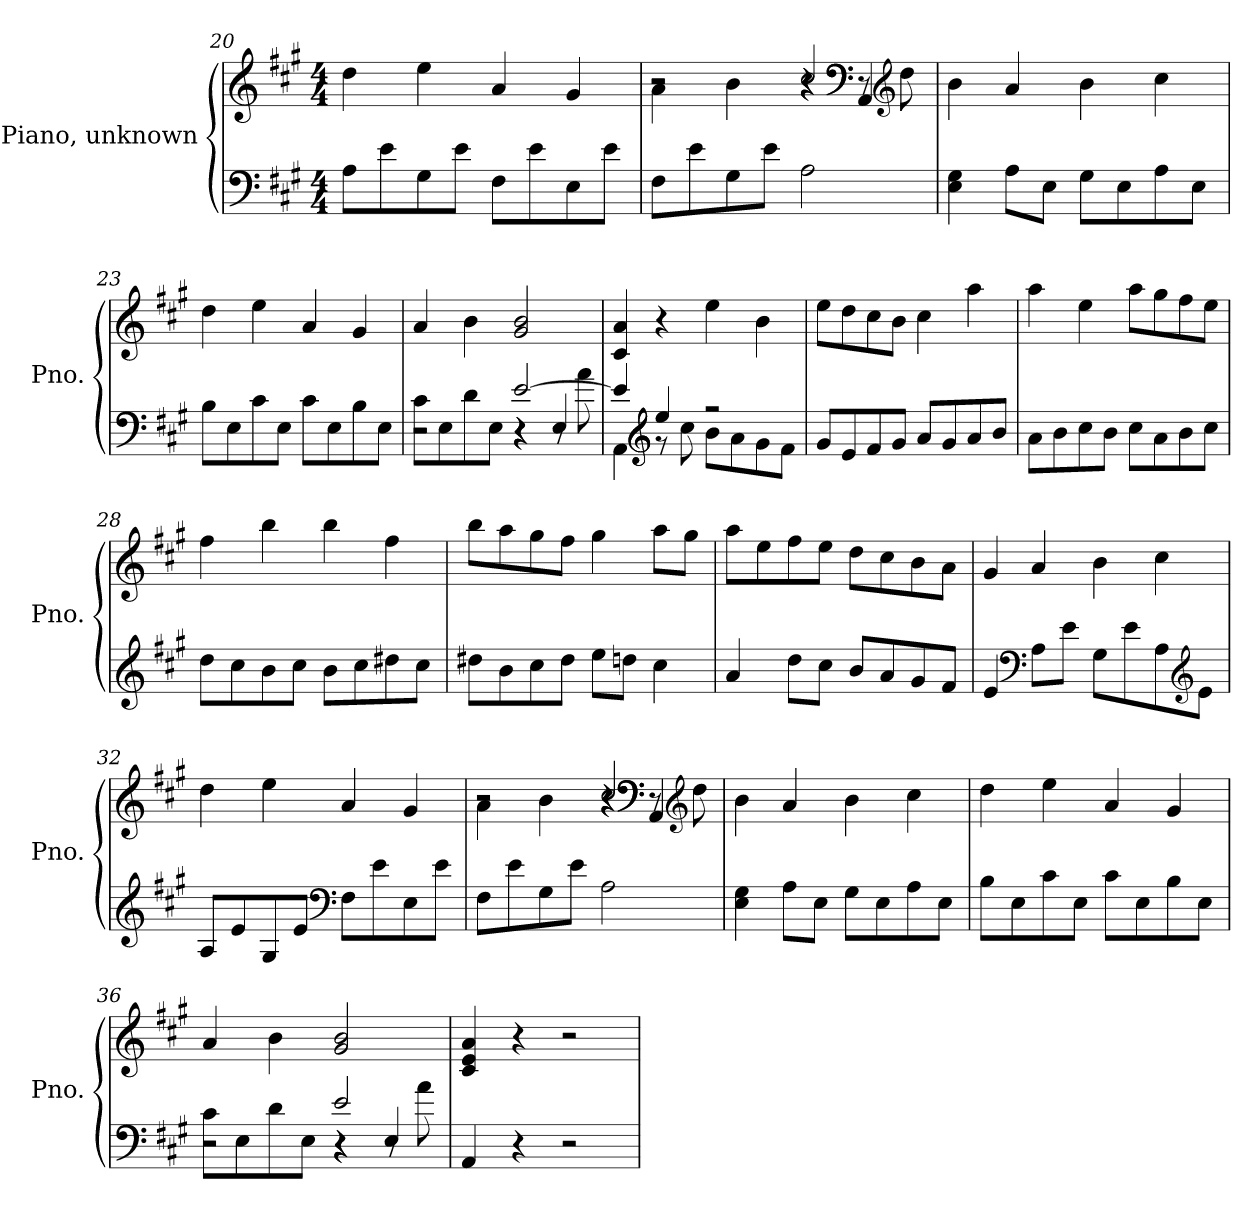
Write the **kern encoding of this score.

**kern	**kern
*part1	*part1
*staff2	*staff1
*I"Piano, unknown	*
*I'Pno.	*
*clefF4	*clefG2
*k[f#c#g#]	*k[f#c#g#]
*M4/4	*M4/4
=20	=20
8A\L	4dd\
8e\	.
8G#\	4ee\
8e\J	.
8F#\L	4a/
8e\	.
8E\	4g#/
8e\J	.
!!LO:LB:g=z
=21	=21
*	*^
*	*	*^
8F#\L	2r	4a\	2r
8e\	.	.	.
8G#\	.	4b\	.
8e\J	.	.	.
2A\	2cc#/	4r	4r
*	*clefF4	*	*
.	.	8r	4AA/
*	*clefG2	*	*
.	.	8dd\	.
*	*v	*v	*v
=22	=22
4E\ 4G#\	4b\
8A\L	4a/
8E\J	.
8G#\L	4b\
8E\	.
8A\	4cc#\
8E\J	.
=23	=23
8B\L	4dd\
8E\	.
8c#\	4ee\
8E\J	.
8c#\L	4a/
8E\	.
8B\	4g#/
8E\J	.
=24	=24
*^	*
*	*^	*
2r	8c#\L	2r	4a/
.	8E\	.	.
.	8d\	.	4b\
.	8E\J	.	.
[2e/	4r	4r	2g#/ 2b/
.	8r	4E/	.
.	8a\	.	.
*	*v	*v	*
!!LO:PB:g=z
=25	=25	=25
4e/]	4AA\	4c#/ 4a/
*clefG2	*	*
4ee/	8r	4r
.	8cc#\	.
2r	8b\L	4ee\
.	8a\	.
.	8g#\	4b\
.	8f#\J	.
*v	*v	*
=26	=26
8g#/L	8ee\L
8e/	8dd\
8f#/	8cc#\
8g#/J	8b\J
8a/L	4cc#\
8g#/	.
8a/	4aa\
8b/J	.
=27	=27
8a\L	4aa\
8b\	.
8cc#\	4ee\
8b\J	.
8cc#\L	8aa\L
8a\	8gg#\
8b\	8ff#\
8cc#\J	8ee\J
=28	=28
8dd\L	4ff#\
8cc#\	.
8b\	4bb\
8cc#\J	.
8b\L	4bb\
8cc#\	.
8dd#X\	4ff#\
8cc#\J	.
!!LO:LB:g=z
=29	=29
8dd#X\L	8bb\L
8b\	8aa\
8cc#\	8gg#\
8dd#\J	8ff#\J
8ee\L	4gg#\
8ddn\J	.
4cc#\	8aa\L
.	8gg#\J
=30	=30
4a/	8aa\L
.	8ee\
8dd\L	8ff#\
8cc#\J	8ee\J
8b/L	8dd\L
8a/	8cc#\
8g#/	8b\
8f#/J	8a\J
=31	=31
4e/	4g#/
*clefF4	*
8A\L	4a/
8e\J	.
8G#\L	4b\
8e\	.
8A\	4cc#\
*clefG2	*
8e\J	.
=32	=32
8A/L	4dd\
8e/	.
8G#/	4ee\
8e/J	.
*clefF4	*
8F#\L	4a/
8e\	.
8E\	4g#/
8e\J	.
!!LO:LB:g=z
=33	=33
*	*^
*	*	*^
8F#\L	2r	4a\	2r
8e\	.	.	.
8G#\	.	4b\	.
8e\J	.	.	.
2A\	2cc#/	4r	4r
*	*clefF4	*	*
.	.	8r	4AA/
*	*clefG2	*	*
.	.	8dd\	.
*	*v	*v	*v
=34	=34
4E\ 4G#\	4b\
8A\L	4a/
8E\J	.
8G#\L	4b\
8E\	.
8A\	4cc#\
8E\J	.
=35	=35
8B\L	4dd\
8E\	.
8c#\	4ee\
8E\J	.
8c#\L	4a/
8E\	.
8B\	4g#/
8E\J	.
=36	=36
*^	*
*	*^	*
2r	8c#\L	2r	4a/
.	8E\	.	.
.	8d\	.	4b\
.	8E\J	.	.
2e/	4r	4r	2g#/ 2b/
.	8r	4E/	.
.	8a\	.	.
*v	*v	*v	*
=37	=37
4AA/	4c#/ 4e/ 4a/
4r	4r
2r	2r
=	=
*-	*-
